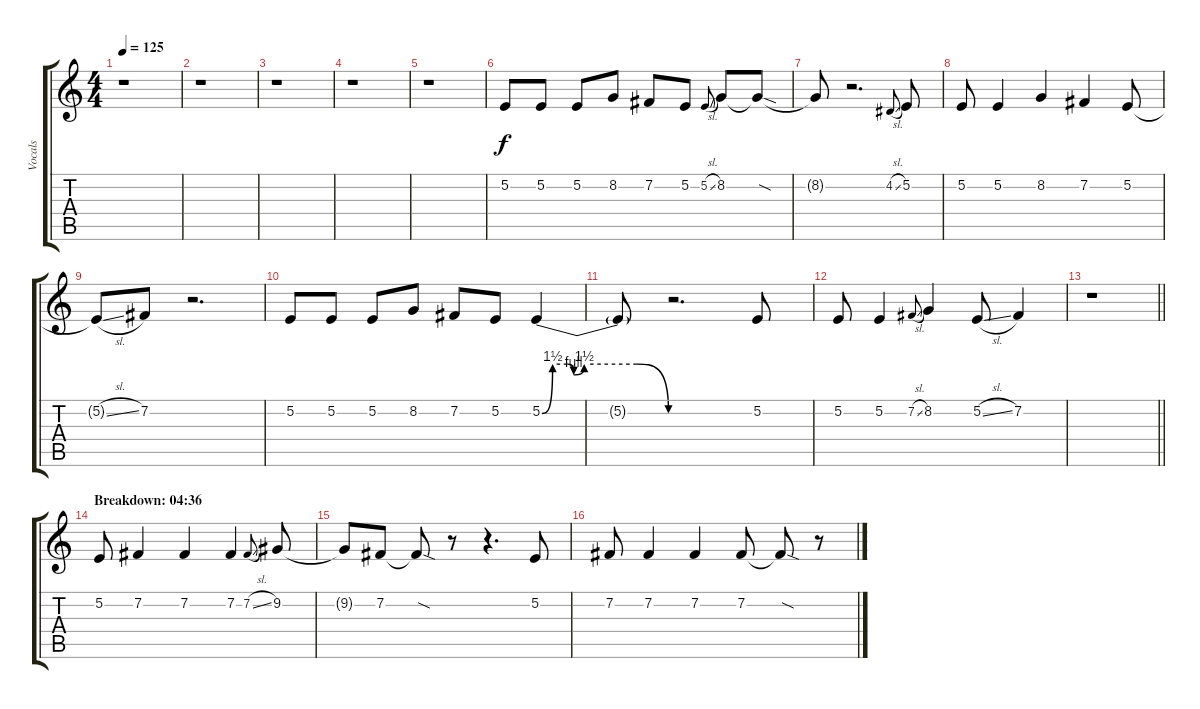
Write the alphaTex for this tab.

\track ("Vocals" "Vocals") {instrument lead2sawtooth}
\staff {score tabs}
\tuning (E4 B3 G3 D3 A2 E2) {hide}
\ts (4 4)
\tempo 125
\clef g2
\ks c
r.1{dy f} |
r.1 |
r.1 |
r.1 |
r.1 |
5.2.8 5.2.8 5.2.8 8.2.8 7.2.8 5.2.8 5.2{sl}.8{gr onbeat} 8.2.8 8.2{sod t}.8 |
8.2{t}.8 r.2{d} 4.2{sl}.8{gr onbeat} 5.2.8 |
5.2.8 5.2.4 8.2.4 7.2.4 5.2.8 |
5.2{sl t}.8 7.2.8 r.2{d} |
5.2.8 5.2.8 5.2.8 8.2.8 7.2.8 5.2.8 5.2{be (custom 0 0 5 6 12 6 15 4 20 6 45 6 60 0)}.4 |
5.2{t}.8 r.2{d} 5.2.8 |
5.2.8 5.2.4 7.2{sl}.8{gr onbeat} 8.2.4 5.2{sl}.8 7.2.4 |
\barLineRight lightlight
r.1 |
\section ("" "Breakdown: 04:36")
5.2.8 7.2.4 7.2.4 7.2.4 7.2{sl}.8{gr onbeat} 9.2.8 |
9.2{t}.8 7.2.8 7.2{sod t}.8 r.8 r.4{d} 5.2.8 |
7.2.8 7.2.4 7.2.4 7.2.8 7.2{sod t}.8 r.8
